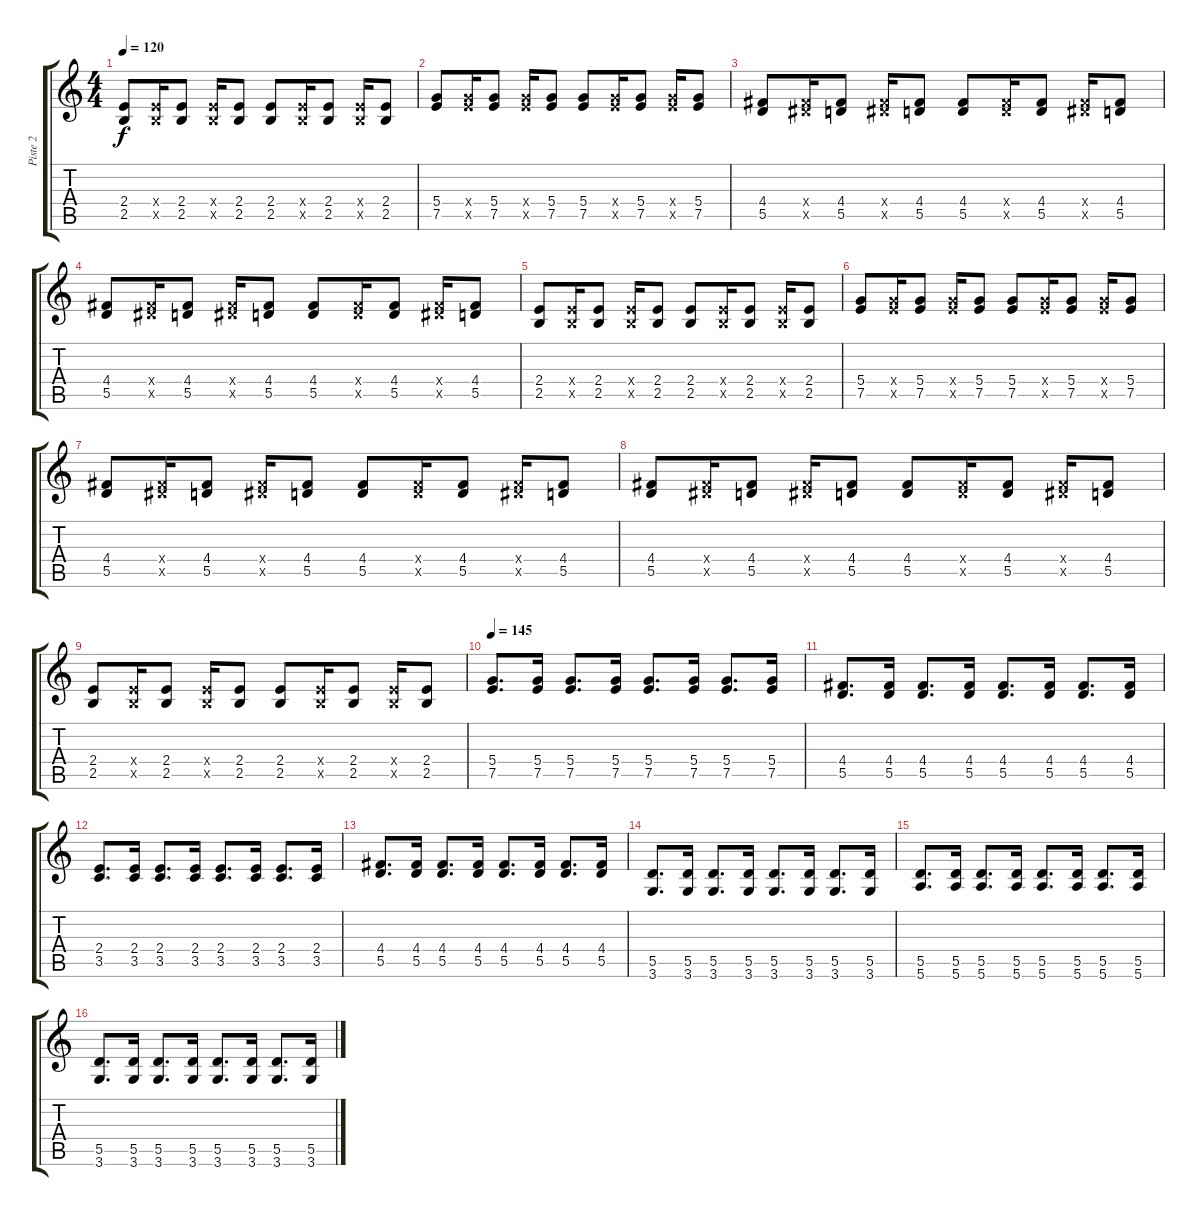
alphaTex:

\track ("Piste 2" "Piste 2") {instrument acousticguitarnylon}
\staff {score tabs}
\tuning (E4 B3 G3 D3 A2 E2) {hide}
\ts (4 4)
\tempo 120
\clef g2
\ks c
(2.4 2.5).8{dy f} (2.4{x} 2.5{x}).16 (2.4 2.5).8 (2.4{x} 2.5{x}).16 (2.4 2.5).8 (2.4 2.5).8 (2.4{x} 2.5{x}).16 (2.4 2.5).8 (2.4{x} 2.5{x}).16 (2.4 2.5).8 |
(5.4 7.5).8 (5.4{x} 7.5{x}).16 (5.4 7.5).8 (5.4{x} 7.5{x}).16 (5.4 7.5).8 (5.4 7.5).8 (5.4{x} 7.5{x}).16 (5.4 7.5).8 (5.4{x} 7.5{x}).16 (5.4 7.5).8 |
(4.4 5.5).8 (4.4{x} 6.5{x}).16 (4.4 5.5).8 (4.4{x} 6.5{x}).16 (4.4 5.5).8 (4.4 5.5).8 (4.4{x} 5.5{x}).16 (4.4 5.5).8 (4.4{x} 6.5{x}).16 (4.4 5.5).8 |
(4.4 5.5).8 (4.4{x} 6.5{x}).16 (4.4 5.5).8 (4.4{x} 6.5{x}).16 (4.4 5.5).8 (4.4 5.5).8 (4.4{x} 5.5{x}).16 (4.4 5.5).8 (4.4{x} 6.5{x}).16 (4.4 5.5).8 |
(2.4 2.5).8 (2.4{x} 2.5{x}).16 (2.4 2.5).8 (2.4{x} 2.5{x}).16 (2.4 2.5).8 (2.4 2.5).8 (2.4{x} 2.5{x}).16 (2.4 2.5).8 (2.4{x} 2.5{x}).16 (2.4 2.5).8 |
(5.4 7.5).8 (5.4{x} 7.5{x}).16 (5.4 7.5).8 (5.4{x} 7.5{x}).16 (5.4 7.5).8 (5.4 7.5).8 (5.4{x} 7.5{x}).16 (5.4 7.5).8 (5.4{x} 7.5{x}).16 (5.4 7.5).8 |
(4.4 5.5).8 (4.4{x} 6.5{x}).16 (4.4 5.5).8 (4.4{x} 6.5{x}).16 (4.4 5.5).8 (4.4 5.5).8 (4.4{x} 5.5{x}).16 (4.4 5.5).8 (4.4{x} 6.5{x}).16 (4.4 5.5).8 |
(4.4 5.5).8 (4.4{x} 6.5{x}).16 (4.4 5.5).8 (4.4{x} 6.5{x}).16 (4.4 5.5).8 (4.4 5.5).8 (4.4{x} 5.5{x}).16 (4.4 5.5).8 (4.4{x} 6.5{x}).16 (4.4 5.5).8 |
(2.4 2.5).8 (2.4{x} 2.5{x}).16 (2.4 2.5).8 (2.4{x} 2.5{x}).16 (2.4 2.5).8 (2.4 2.5).8 (2.4{x} 2.5{x}).16 (2.4 2.5).8 (2.4{x} 2.5{x}).16 (2.4 2.5).8 |
\tempo 145
(5.4 7.5).8{d} (5.4 7.5).16 (5.4 7.5).8{d} (5.4 7.5).16 (5.4 7.5).8{d} (5.4 7.5).16 (5.4 7.5).8{d} (5.4 7.5).16 |
(4.4 5.5).8{d} (4.4 5.5).16 (4.4 5.5).8{d} (4.4 5.5).16 (4.4 5.5).8{d} (4.4 5.5).16 (4.4 5.5).8{d} (4.4 5.5).16 |
(2.4 3.5).8{d} (2.4 3.5).16 (2.4 3.5).8{d} (2.4 3.5).16 (2.4 3.5).8{d} (2.4 3.5).16 (2.4 3.5).8{d} (2.4 3.5).16 |
(4.4 5.5).8{d} (4.4 5.5).16 (4.4 5.5).8{d} (4.4 5.5).16 (4.4 5.5).8{d} (4.4 5.5).16 (4.4 5.5).8{d} (4.4 5.5).16 |
(5.5 3.6).8{d} (5.5 3.6).16 (5.5 3.6).8{d} (5.5 3.6).16 (5.5 3.6).8{d} (5.5 3.6).16 (5.5 3.6).8{d} (5.5 3.6).16 |
(5.5 5.6).8{d} (5.5 5.6).16 (5.5 5.6).8{d} (5.5 5.6).16 (5.5 5.6).8{d} (5.5 5.6).16 (5.5 5.6).8{d} (5.5 5.6).16 |
(5.5 3.6).8{d} (5.5 3.6).16 (5.5 3.6).8{d} (5.5 3.6).16 (5.5 3.6).8{d} (5.5 3.6).16 (5.5 3.6).8{d} (5.5 3.6).16
